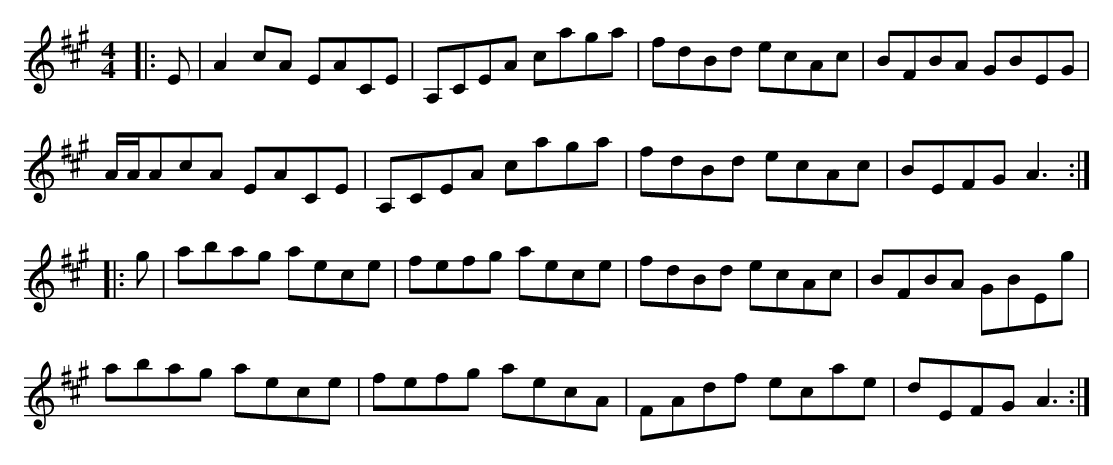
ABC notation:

X:1
M:4/4
K:A
|:E|A2cA EACE|A,CEA caga|fdBd ecAc|BFBA GBEG|
A/A/AcA EACE|A,CEA caga|fdBd ecAc|BEFG A3:|
|:g|abag aece|fefg aece|fdBd ecAc|BFBA GBEg|
abag aece|fefg aecA|FAdf ecae|dEFG A3:|
